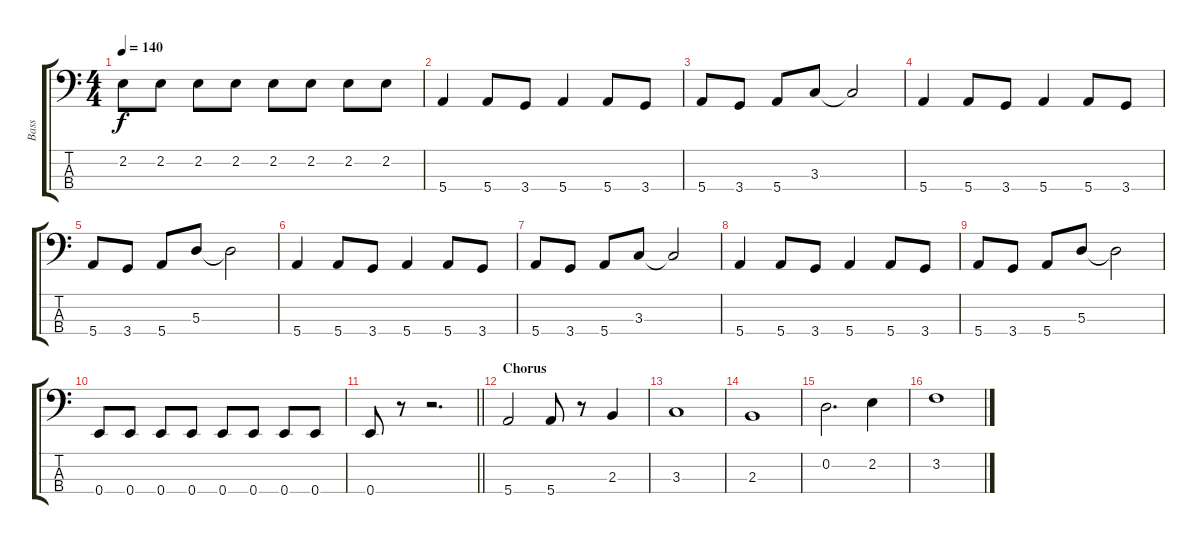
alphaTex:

\track ("Bass" "Bass") {instrument electricbassfinger}
\staff {score tabs}
\tuning (G2 D2 A1 E1) {hide}
\ts (4 4)
\tempo 140
\clef f4
\ks c
2.2.8{dy f} 2.2.8 2.2.8 2.2.8 2.2.8 2.2.8 2.2.8 2.2.8 |
5.4.4 5.4.8 3.4.8 5.4.4 5.4.8 3.4.8 |
5.4.8 3.4.8 5.4.8 3.3.8 3.3{t}.2 |
5.4.4 5.4.8 3.4.8 5.4.4 5.4.8 3.4.8 |
5.4.8 3.4.8 5.4.8 5.3.8 5.3{t}.2 |
5.4.4 5.4.8 3.4.8 5.4.4 5.4.8 3.4.8 |
5.4.8 3.4.8 5.4.8 3.3.8 3.3{t}.2 |
5.4.4 5.4.8 3.4.8 5.4.4 5.4.8 3.4.8 |
5.4.8 3.4.8 5.4.8 5.3.8 5.3{t}.2 |
0.4.8 0.4.8 0.4.8 0.4.8 0.4.8 0.4.8 0.4.8 0.4.8 |
\barLineRight lightlight
0.4.8 r.8 r.2{d} |
\section ("" "Chorus")
5.4.2 5.4.8 r.8 2.3.4 |
3.3.1 |
2.3.1 |
0.2.2{d} 2.2.4 |
3.2.1
